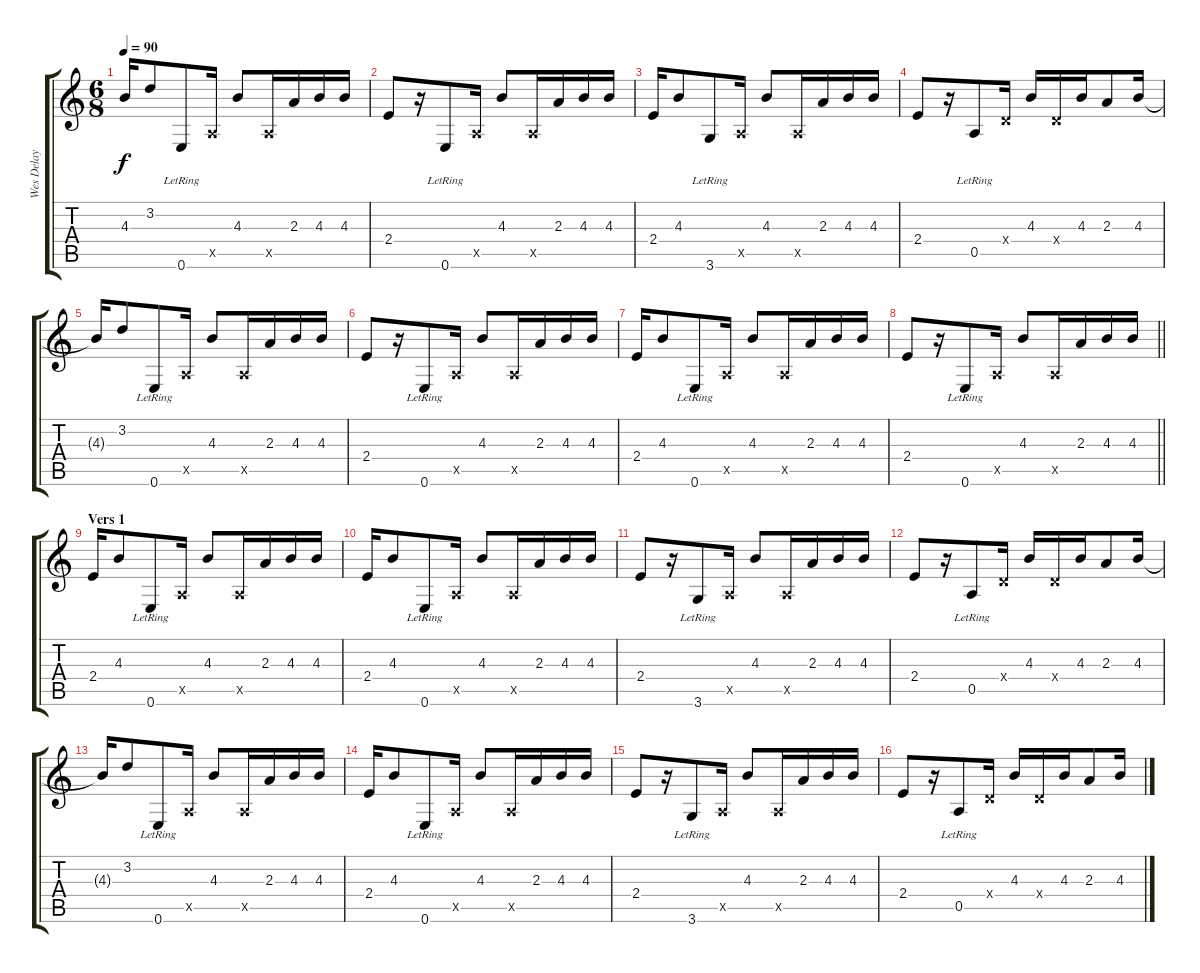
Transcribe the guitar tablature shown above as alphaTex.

\track ("Wes Delay" "Wes Delay") {instrument electricguitarjazz}
\staff {score tabs}
\tuning (E4 B3 G3 D3 A2 E2) {hide}
\ts (6 8)
\tempo 90
\clef g2
\ks c
4.3{t}.16{dy f} 3.2.8 0.6{lr}.8 0.5{x}.16 4.3.8 0.5{x}.16 2.3.16 4.3.16 4.3.16 |
2.4.8 r.16 0.6{lr}.8 0.5{x}.16 4.3.8 0.5{x}.16 2.3.16 4.3.16 4.3.16 |
2.4.16 4.3.8 3.6{lr}.8 0.5{x}.16 4.3.8 0.5{x}.16 2.3.16 4.3.16 4.3.16 |
2.4.8 r.16 0.5{lr}.8 0.4{x}.16 4.3.16 0.4{x}.16 4.3.16 2.3.8 4.3.16 |
4.3{t}.16 3.2.8 0.6{lr}.8 0.5{x}.16 4.3.8 0.5{x}.16 2.3.16 4.3.16 4.3.16 |
2.4.8 r.16 0.6{lr}.8 0.5{x}.16 4.3.8 0.5{x}.16 2.3.16 4.3.16 4.3.16 |
2.4.16 4.3.8 0.6{lr}.8 0.5{x}.16 4.3.8 0.5{x}.16 2.3.16 4.3.16 4.3.16 |
\barLineRight lightlight
2.4.8 r.16 0.6{lr}.8 0.5{x}.16 4.3.8 0.5{x}.16 2.3.16 4.3.16 4.3.16 |
\section ("" "Vers 1")
2.4.16 4.3.8 0.6{lr}.8 0.5{x}.16 4.3.8 0.5{x}.16 2.3.16 4.3.16 4.3.16 |
2.4.16 4.3.8 0.6{lr}.8 0.5{x}.16 4.3.8 0.5{x}.16 2.3.16 4.3.16 4.3.16 |
2.4.8 r.16 3.6{lr}.8 0.5{x}.16 4.3.8 0.5{x}.16 2.3.16 4.3.16 4.3.16 |
2.4.8 r.16 0.5{lr}.8 0.4{x}.16 4.3.16 0.4{x}.16 4.3.16 2.3.8 4.3.16 |
4.3{t}.16 3.2.8 0.6{lr}.8 0.5{x}.16 4.3.8 0.5{x}.16 2.3.16 4.3.16 4.3.16 |
2.4.16 4.3.8 0.6{lr}.8 0.5{x}.16 4.3.8 0.5{x}.16 2.3.16 4.3.16 4.3.16 |
2.4.8 r.16 3.6{lr}.8 0.5{x}.16 4.3.8 0.5{x}.16 2.3.16 4.3.16 4.3.16 |
2.4.8 r.16 0.5{lr}.8 0.4{x}.16 4.3.16 0.4{x}.16 4.3.16 2.3.8 4.3.16
